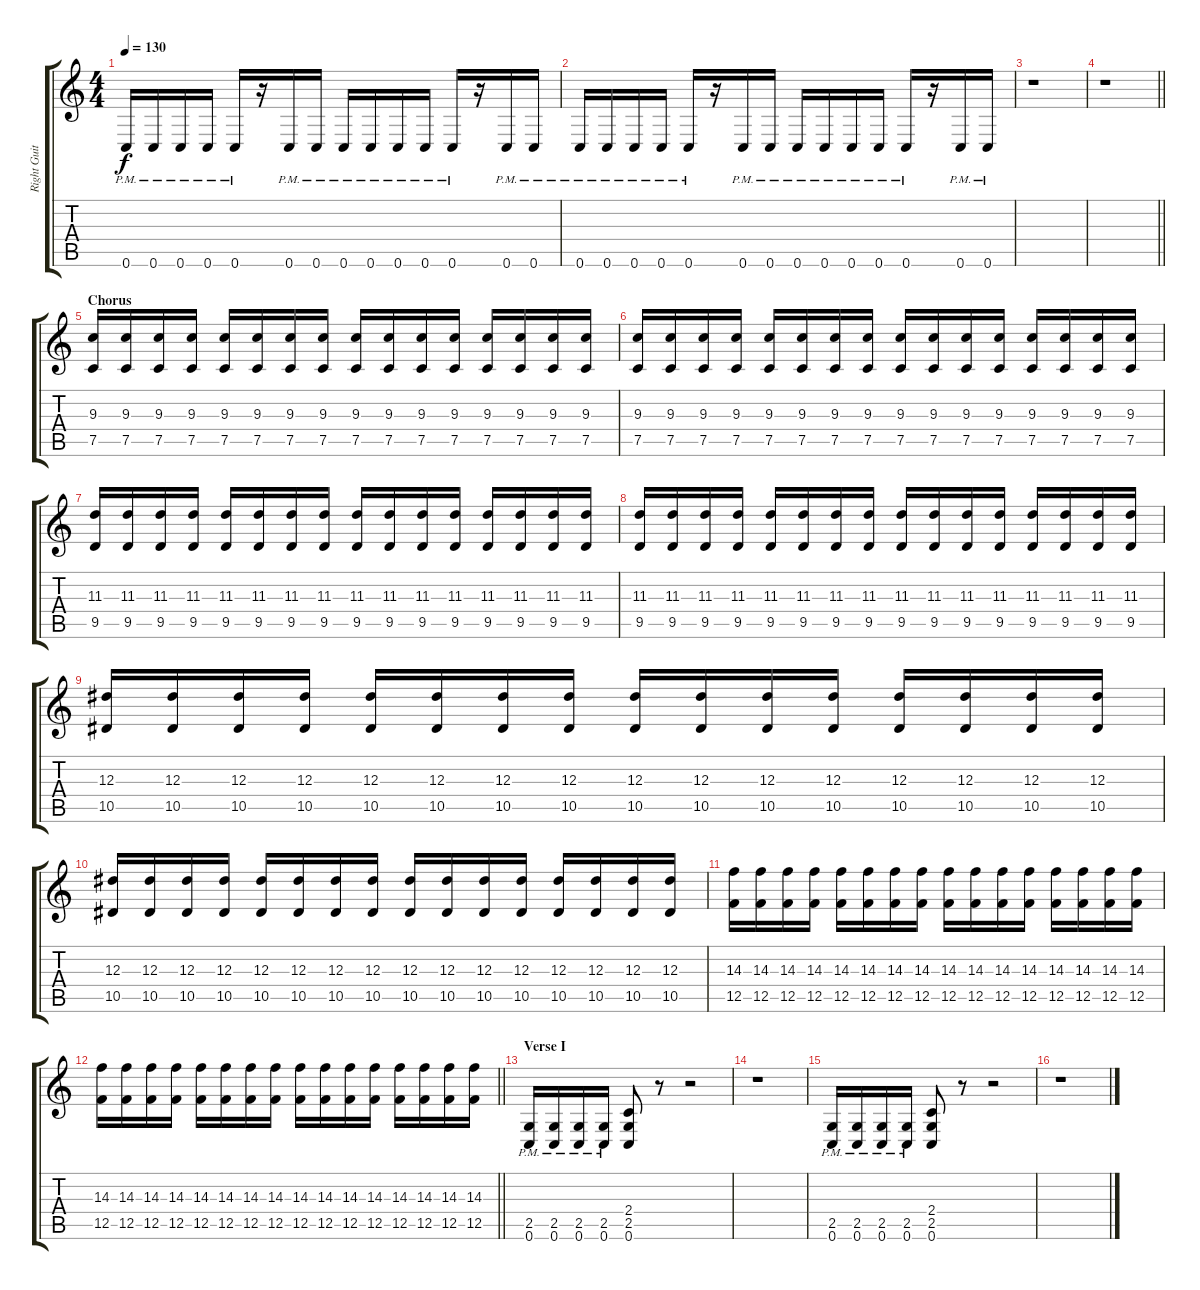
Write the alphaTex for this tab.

\track ("Right Guitar" "Right Guit") {instrument distortionguitar}
\staff {score tabs}
\tuning (C4 G3 Eb3 Bb2 F2 C2) {hide}
\ts (4 4)
\tempo 130
\clef g2
\ks c
0.6{pm}.16{dy f} 0.6{pm}.16 0.6{pm}.16 0.6{pm}.16 0.6{pm}.16 r.16 0.6{pm}.16 0.6{pm}.16 0.6{pm}.16 0.6{pm}.16 0.6{pm}.16 0.6{pm}.16 0.6{pm}.16 r.16 0.6{pm}.16 0.6{pm}.16 |
0.6{pm}.16 0.6{pm}.16 0.6{pm}.16 0.6{pm}.16 0.6{pm}.16 r.16 0.6{pm}.16 0.6{pm}.16 0.6{pm}.16 0.6{pm}.16 0.6{pm}.16 0.6{pm}.16 0.6{pm}.16 r.16 0.6{pm}.16 0.6{pm}.16 |
r.1 |
\barLineRight lightlight
r.1 |
\section ("" "Chorus")
(9.3 7.5).16 (9.3 7.5).16 (9.3 7.5).16 (9.3 7.5).16 (9.3 7.5).16 (9.3 7.5).16 (9.3 7.5).16 (9.3 7.5).16 (9.3 7.5).16 (9.3 7.5).16 (9.3 7.5).16 (9.3 7.5).16 (9.3 7.5).16 (9.3 7.5).16 (9.3 7.5).16 (9.3 7.5).16 |
(9.3 7.5).16 (9.3 7.5).16 (9.3 7.5).16 (9.3 7.5).16 (9.3 7.5).16 (9.3 7.5).16 (9.3 7.5).16 (9.3 7.5).16 (9.3 7.5).16 (9.3 7.5).16 (9.3 7.5).16 (9.3 7.5).16 (9.3 7.5).16 (9.3 7.5).16 (9.3 7.5).16 (9.3 7.5).16 |
(11.3 9.5).16 (11.3 9.5).16 (11.3 9.5).16 (11.3 9.5).16 (11.3 9.5).16 (11.3 9.5).16 (11.3 9.5).16 (11.3 9.5).16 (11.3 9.5).16 (11.3 9.5).16 (11.3 9.5).16 (11.3 9.5).16 (11.3 9.5).16 (11.3 9.5).16 (11.3 9.5).16 (11.3 9.5).16 |
(11.3 9.5).16 (11.3 9.5).16 (11.3 9.5).16 (11.3 9.5).16 (11.3 9.5).16 (11.3 9.5).16 (11.3 9.5).16 (11.3 9.5).16 (11.3 9.5).16 (11.3 9.5).16 (11.3 9.5).16 (11.3 9.5).16 (11.3 9.5).16 (11.3 9.5).16 (11.3 9.5).16 (11.3 9.5).16 |
(12.3 10.5).16 (12.3 10.5).16 (12.3 10.5).16 (12.3 10.5).16 (12.3 10.5).16 (12.3 10.5).16 (12.3 10.5).16 (12.3 10.5).16 (12.3 10.5).16 (12.3 10.5).16 (12.3 10.5).16 (12.3 10.5).16 (12.3 10.5).16 (12.3 10.5).16 (12.3 10.5).16 (12.3 10.5).16 |
(12.3 10.5).16 (12.3 10.5).16 (12.3 10.5).16 (12.3 10.5).16 (12.3 10.5).16 (12.3 10.5).16 (12.3 10.5).16 (12.3 10.5).16 (12.3 10.5).16 (12.3 10.5).16 (12.3 10.5).16 (12.3 10.5).16 (12.3 10.5).16 (12.3 10.5).16 (12.3 10.5).16 (12.3 10.5).16 |
(14.3 12.5).16 (14.3 12.5).16 (14.3 12.5).16 (14.3 12.5).16 (14.3 12.5).16 (14.3 12.5).16 (14.3 12.5).16 (14.3 12.5).16 (14.3 12.5).16 (14.3 12.5).16 (14.3 12.5).16 (14.3 12.5).16 (14.3 12.5).16 (14.3 12.5).16 (14.3 12.5).16 (14.3 12.5).16 |
\barLineRight lightlight
(14.3 12.5).16 (14.3 12.5).16 (14.3 12.5).16 (14.3 12.5).16 (14.3 12.5).16 (14.3 12.5).16 (14.3 12.5).16 (14.3 12.5).16 (14.3 12.5).16 (14.3 12.5).16 (14.3 12.5).16 (14.3 12.5).16 (14.3 12.5).16 (14.3 12.5).16 (14.3 12.5).16 (14.3 12.5).16 |
\section ("" "Verse I")
(2.5{pm} 0.6{pm}).16 (2.5{pm} 0.6{pm}).16 (2.5{pm} 0.6{pm}).16 (2.5{pm} 0.6{pm}).16 (2.4 2.5 0.6).8 r.8 r.2 |
r.1 |
(2.5{pm} 0.6{pm}).16 (2.5{pm} 0.6{pm}).16 (2.5{pm} 0.6{pm}).16 (2.5{pm} 0.6{pm}).16 (2.4 2.5 0.6).8 r.8 r.2 |
r.1
